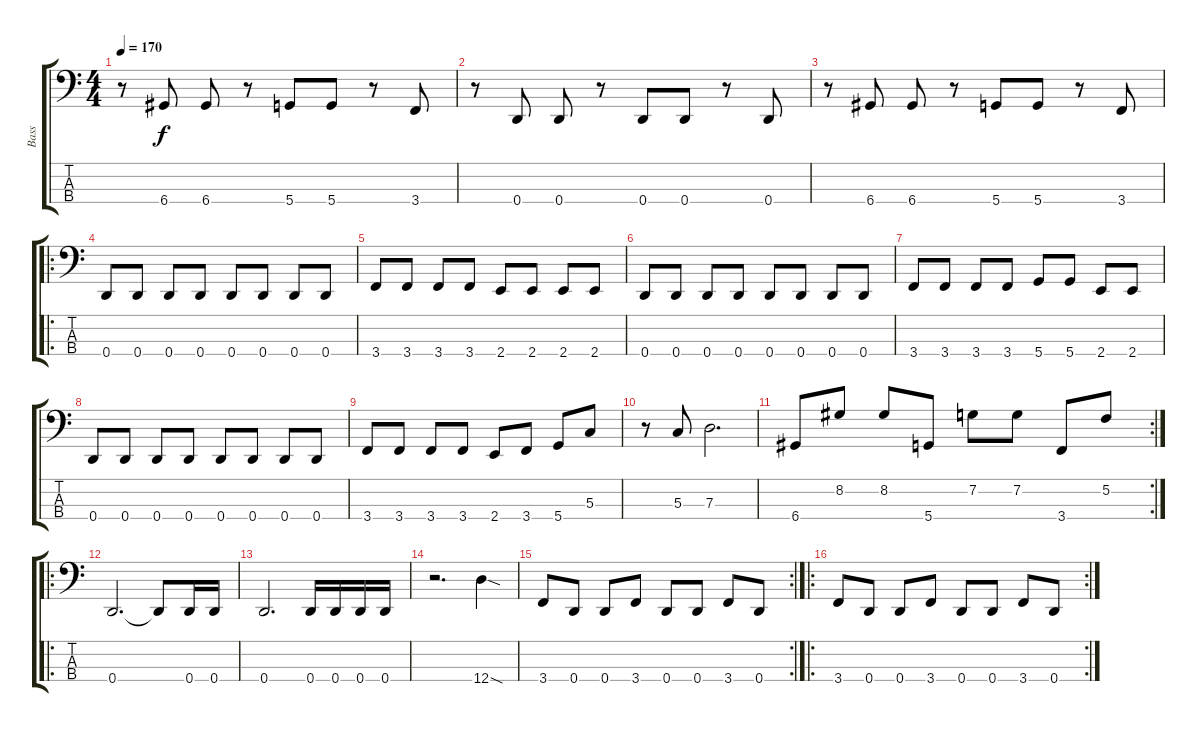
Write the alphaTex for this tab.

\track ("Bass" "Bass") {instrument electricbassfinger}
\staff {score tabs}
\tuning (F2 C2 G1 D1) {hide}
\ts (4 4)
\tempo 170
\clef f4
\ks c
r.8{dy f} 6.4.8 6.4.8 r.8 5.4.8 5.4.8 r.8 3.4.8 |
r.8 0.4.8 0.4.8 r.8 0.4.8 0.4.8 r.8 0.4.8 |
r.8 6.4.8 6.4.8 r.8 5.4.8 5.4.8 r.8 3.4.8 |
\ro
0.4.8 0.4.8 0.4.8 0.4.8 0.4.8 0.4.8 0.4.8 0.4.8 |
3.4.8 3.4.8 3.4.8 3.4.8 2.4.8 2.4.8 2.4.8 2.4.8 |
0.4.8 0.4.8 0.4.8 0.4.8 0.4.8 0.4.8 0.4.8 0.4.8 |
3.4.8 3.4.8 3.4.8 3.4.8 5.4.8 5.4.8 2.4.8 2.4.8 |
0.4.8 0.4.8 0.4.8 0.4.8 0.4.8 0.4.8 0.4.8 0.4.8 |
3.4.8 3.4.8 3.4.8 3.4.8 2.4.8 3.4.8 5.4.8 5.3.8 |
r.8 5.3.8 7.3.2{d} |
\rc 2
6.4.8 8.2.8 8.2.8 5.4.8 7.2.8 7.2.8 3.4.8 5.2.8 |
\ro
0.4.2{d} 0.4{t}.8 0.4.16 0.4.16 |
0.4.2{d} 0.4.16 0.4.16 0.4.16 0.4.16 |
r.2{d} 12.4{sod}.4 |
\rc 2
3.4.8 0.4.8 0.4.8 3.4.8 0.4.8 0.4.8 3.4.8 0.4.8 |
\ro
\rc 2
3.4.8 0.4.8 0.4.8 3.4.8 0.4.8 0.4.8 3.4.8 0.4.8
